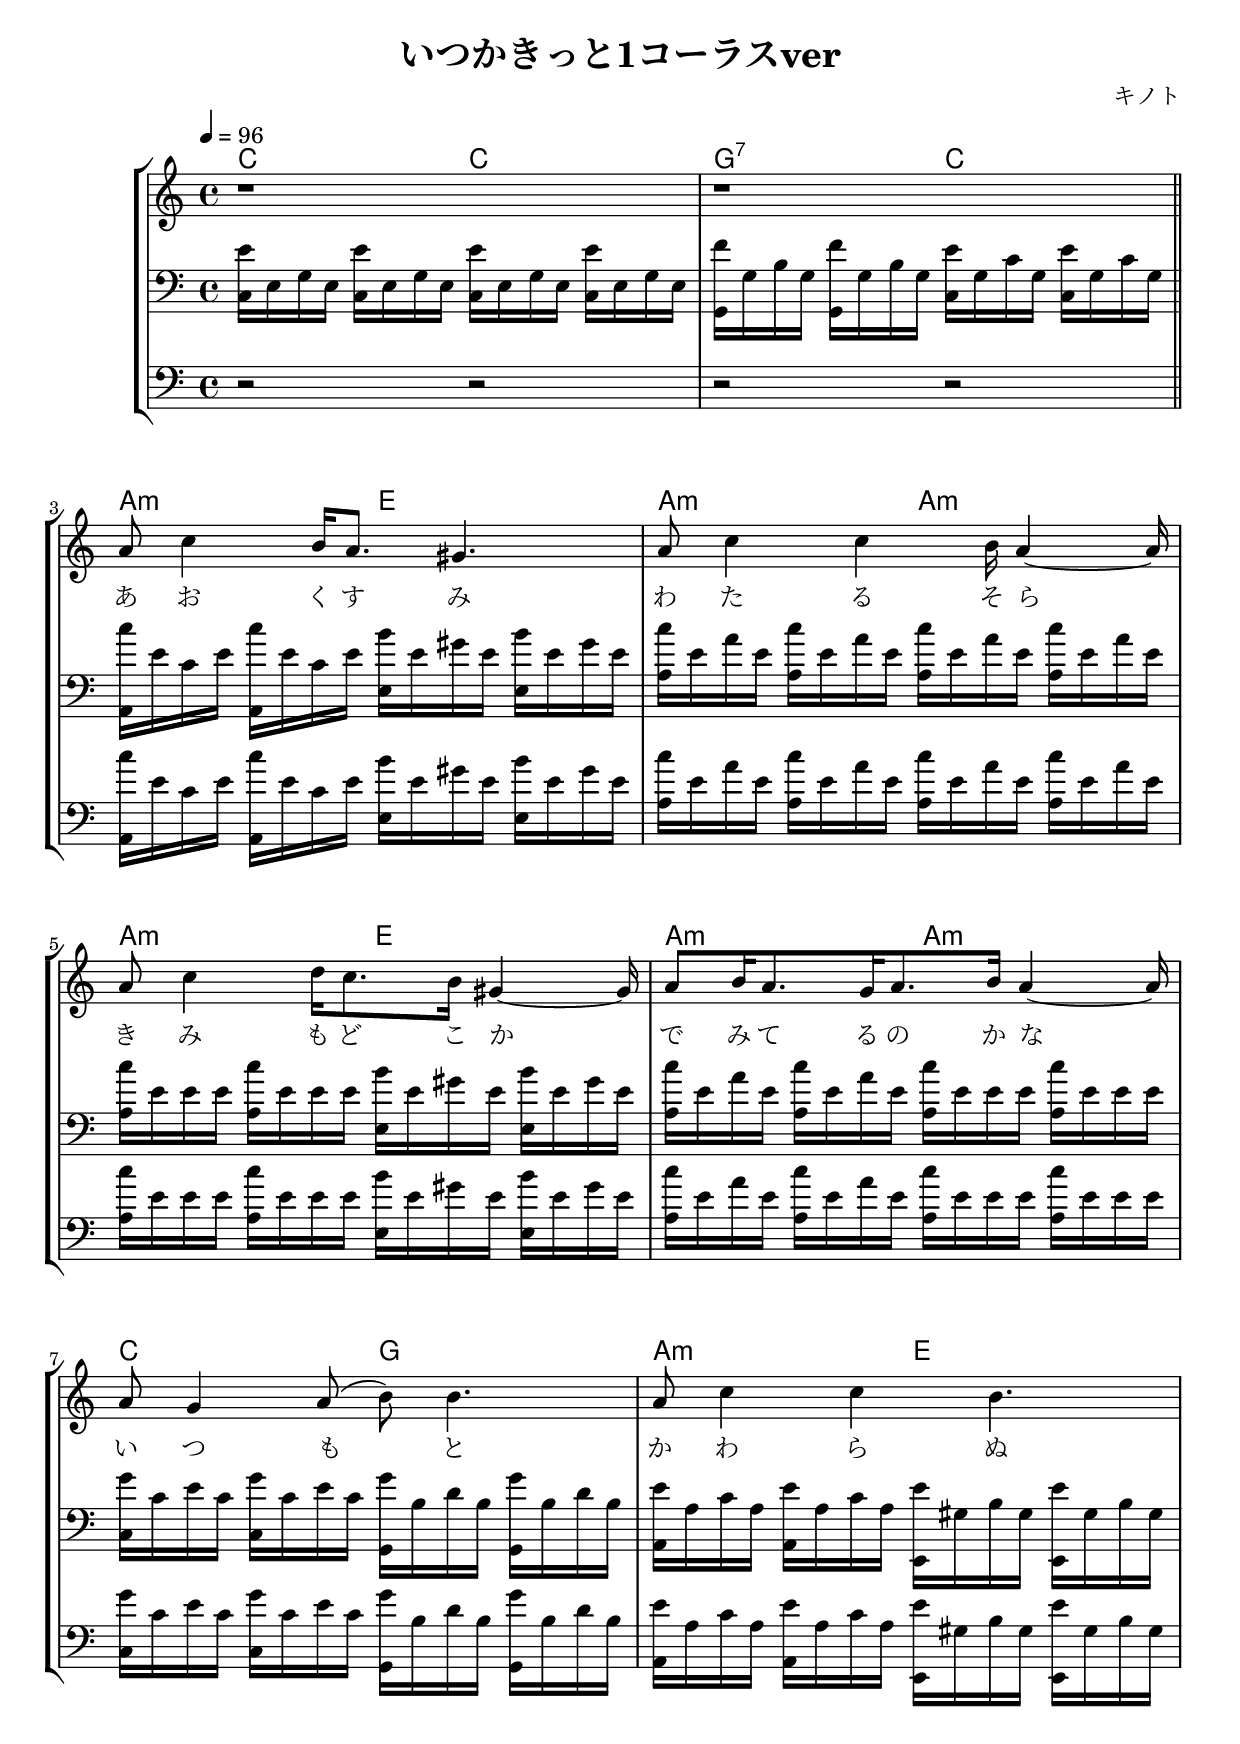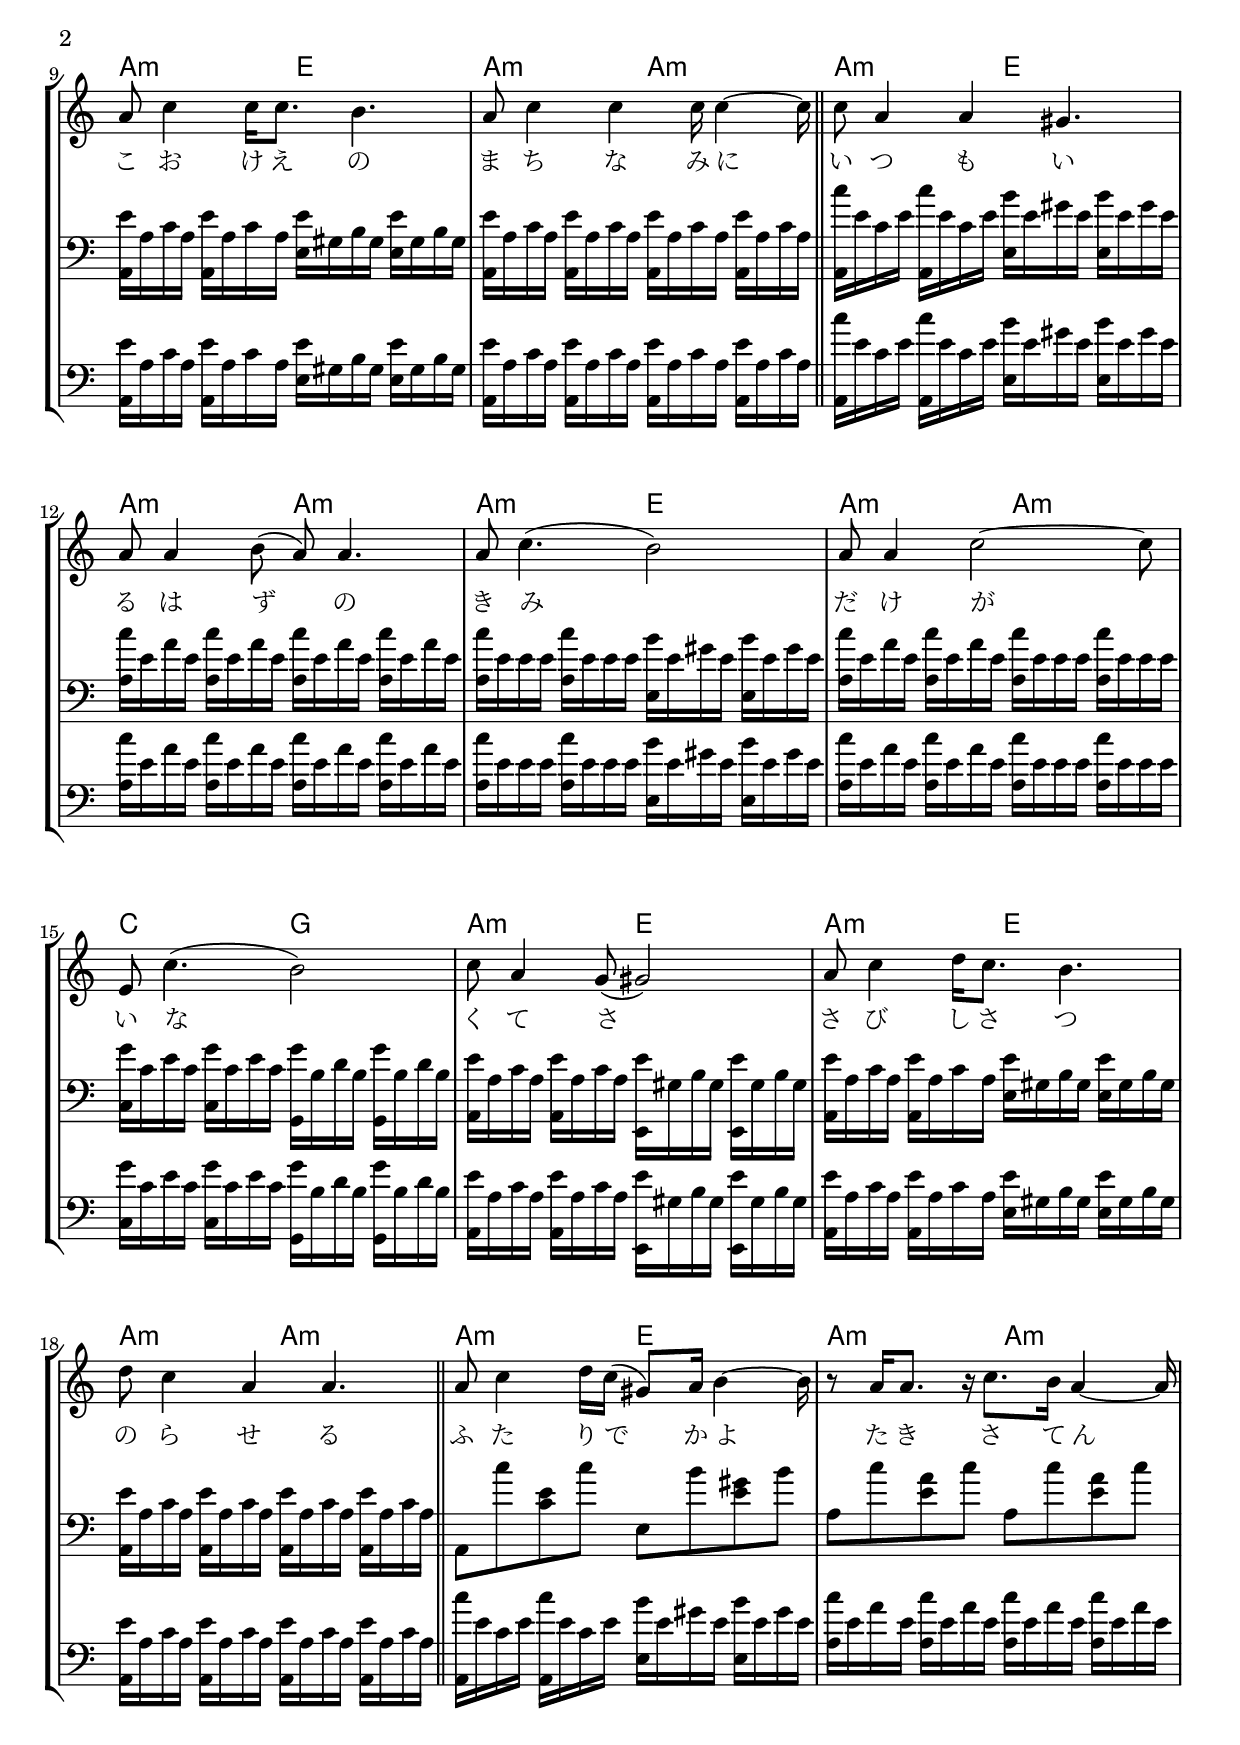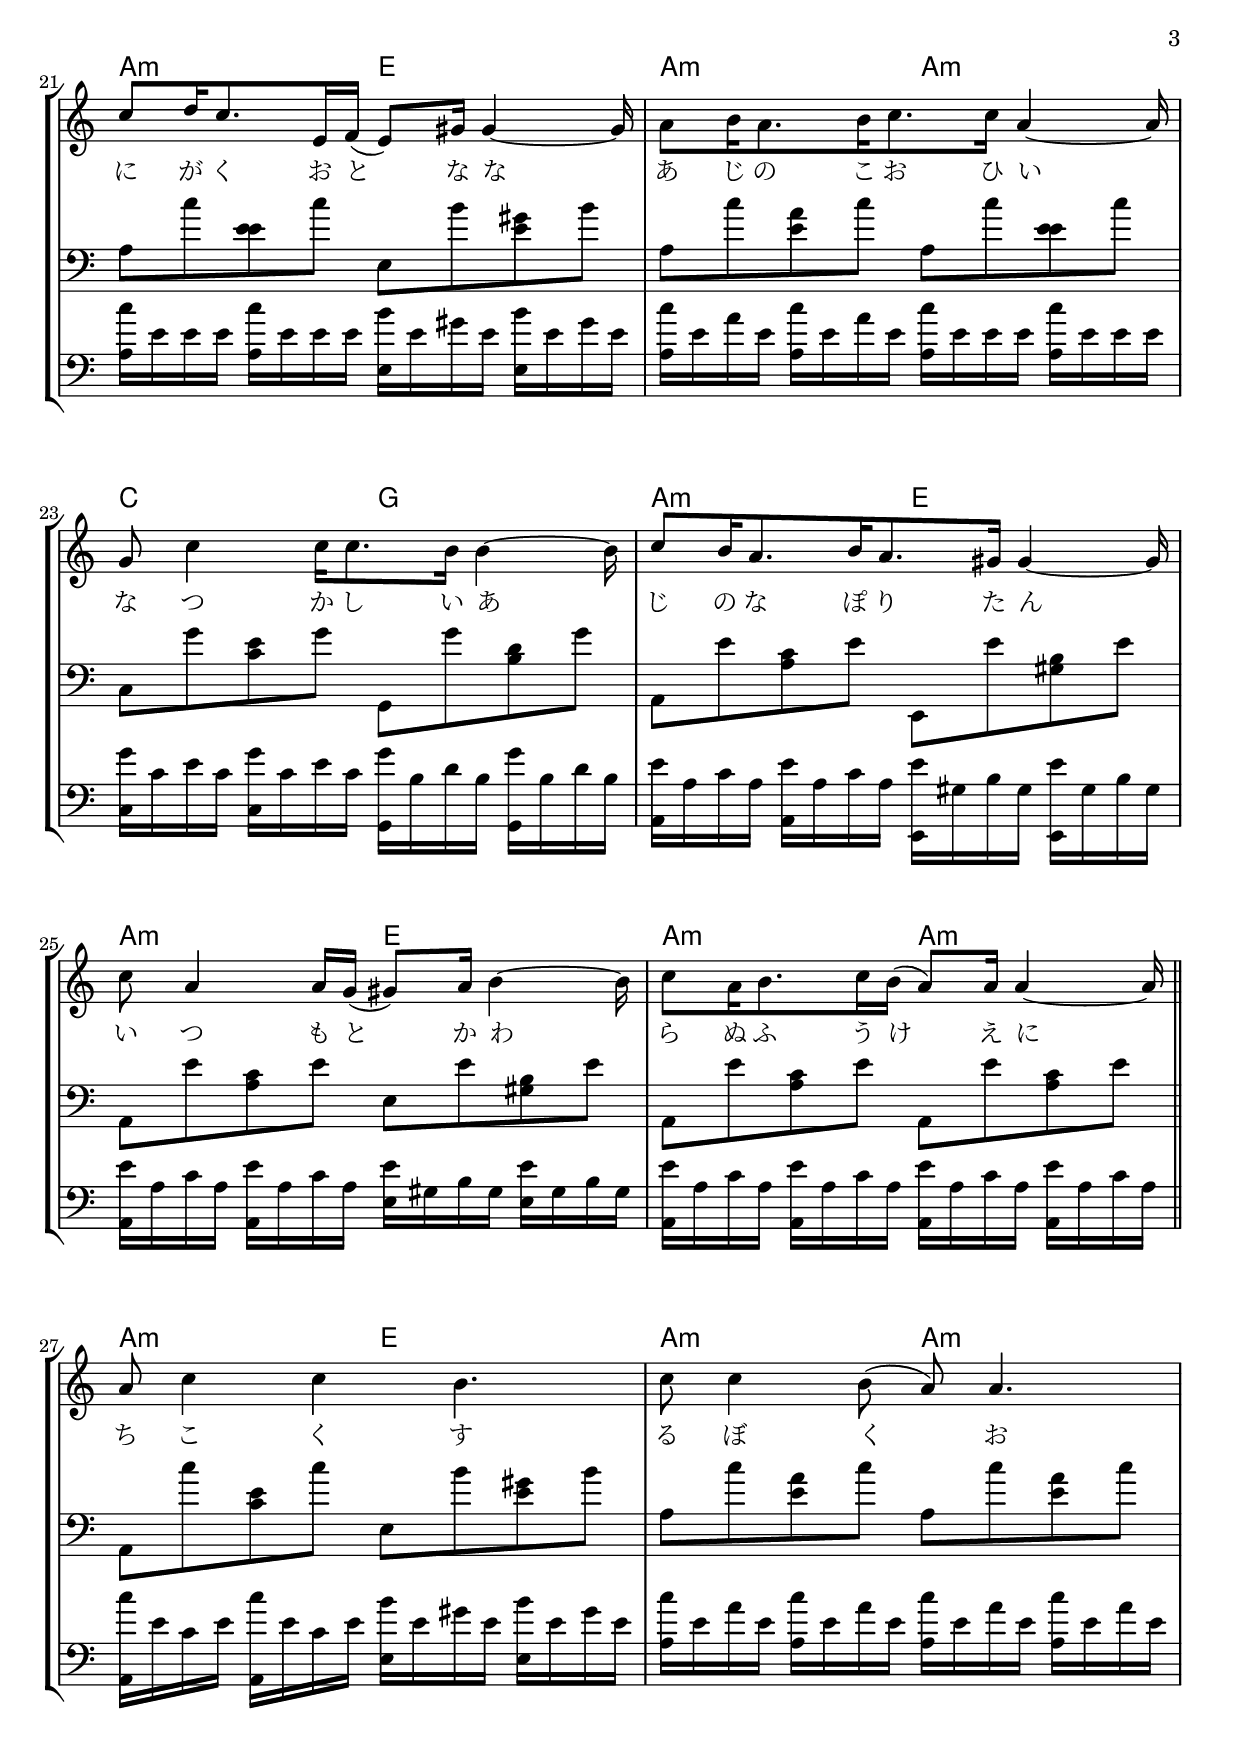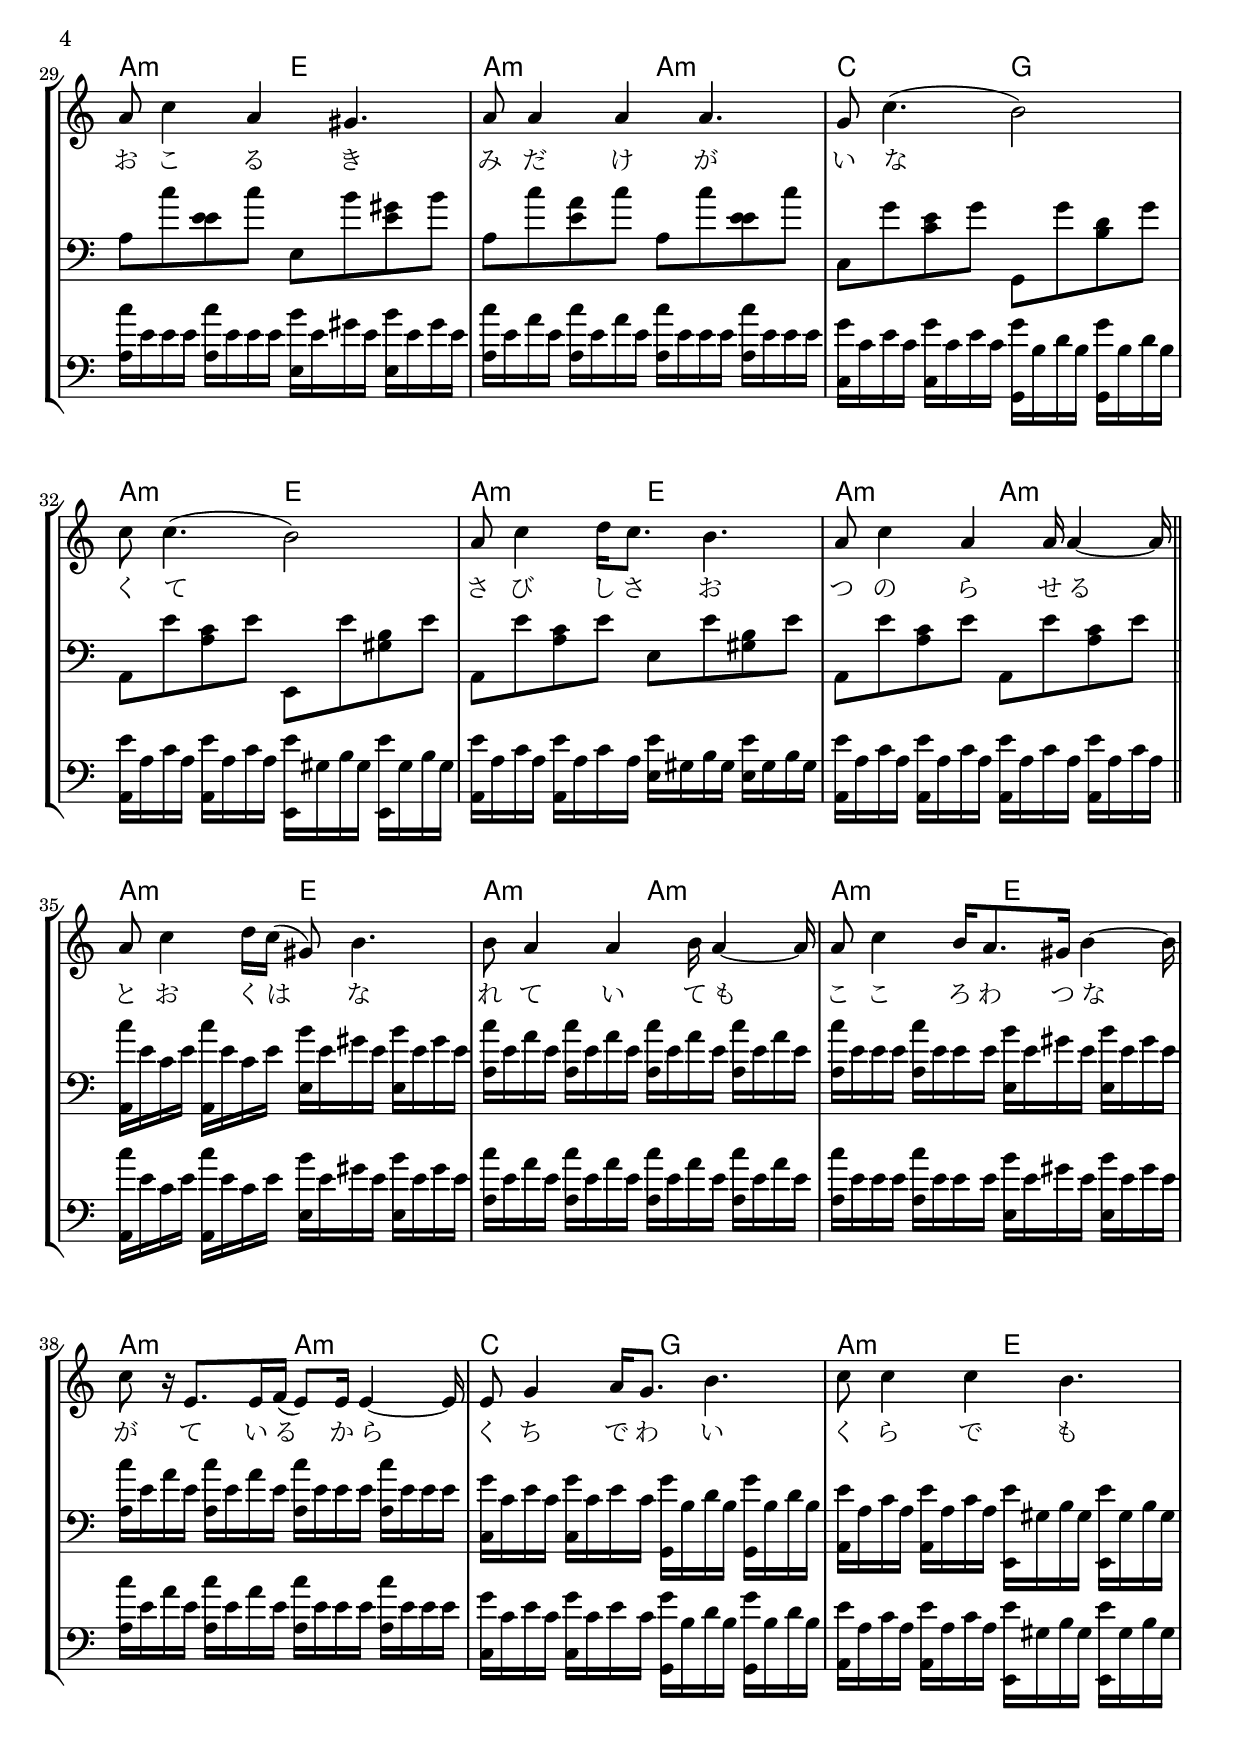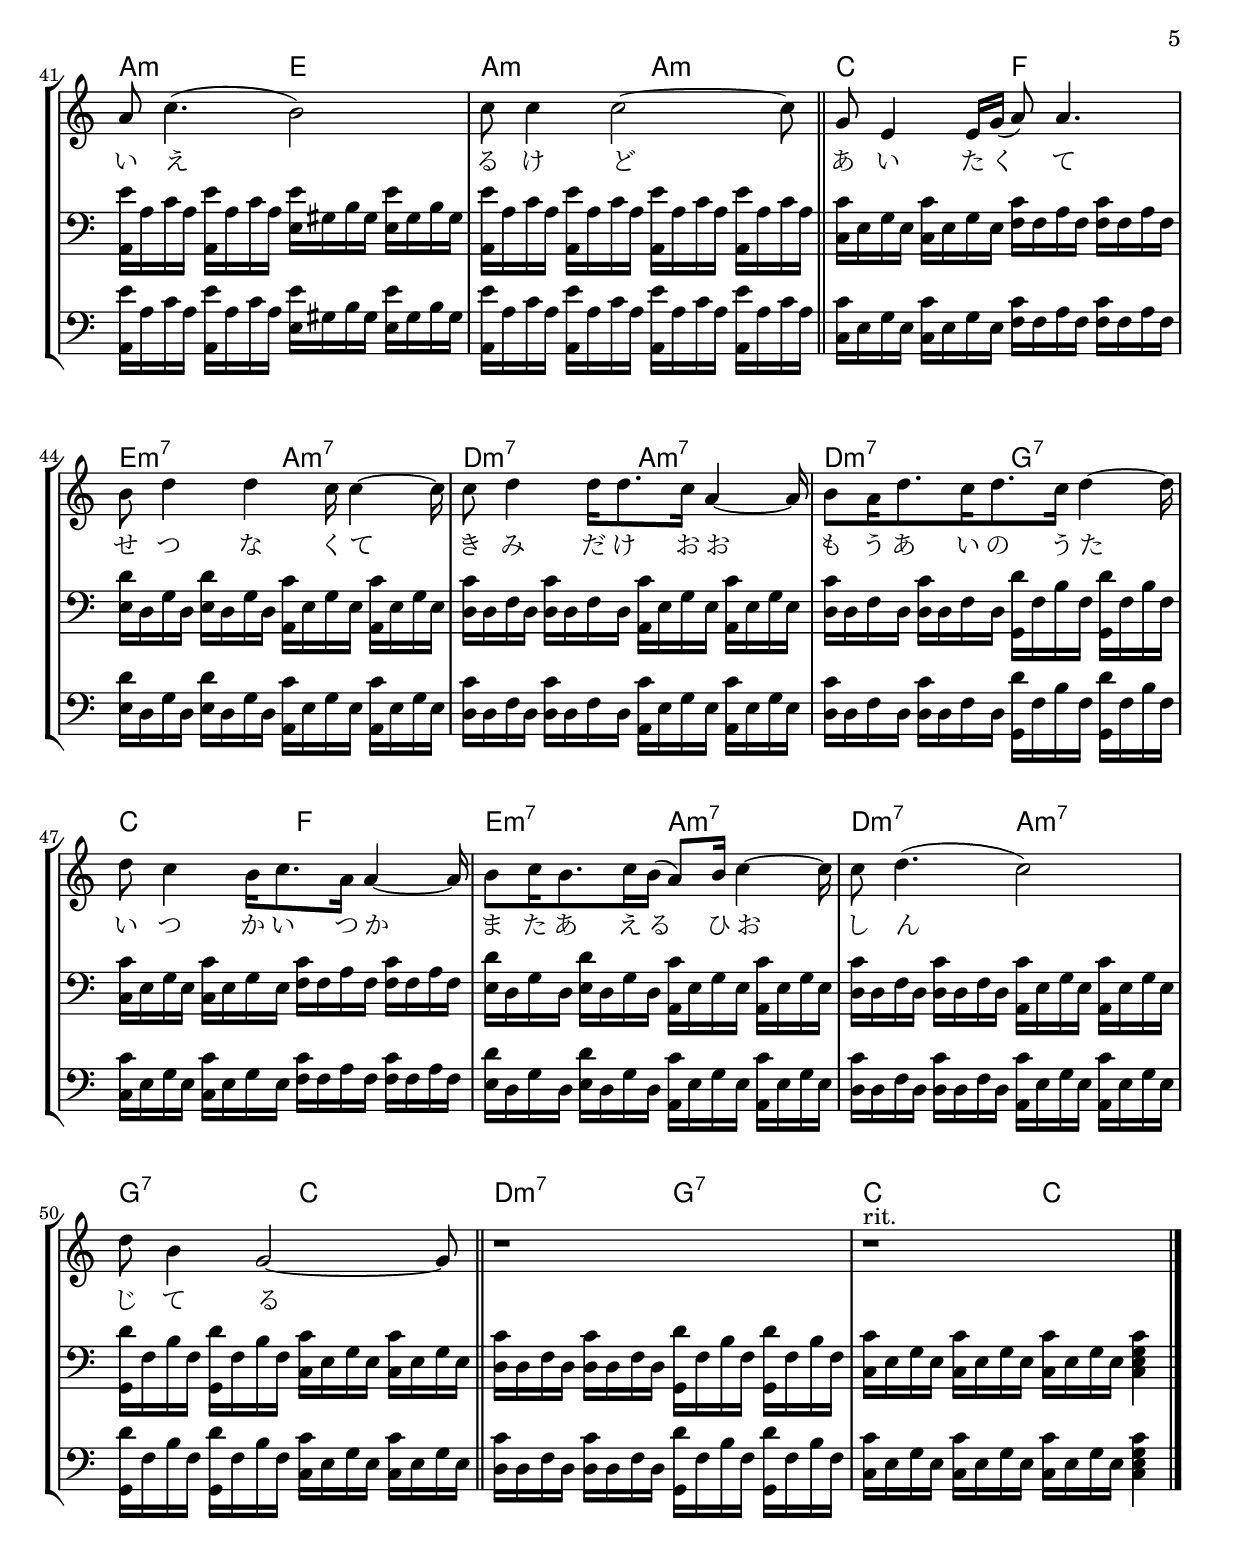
\version "2.12.1"

\header {
	title = \markup {いつかきっと1コーラスver}
	composer = \markup \center-column {キノト}
}

harmony = \chordmode {
	c2 c g:7 c 

	a:m e a:m a:m a:m e a:m a:m c g a:m e a:m e a:m a:m 

	a:m e a:m a:m a:m e a:m a:m c g a:m e a:m e a:m a:m 

	a:m e a:m a:m a:m e a:m a:m c g a:m e a:m e a:m a:m 

	a:m e a:m a:m a:m e a:m a:m c g a:m e a:m e a:m a:m 

	a:m e a:m a:m a:m e a:m a:m c g a:m e a:m e a:m a:m 

	c f e:min7 a:min7 d:min7 a:min7 d:min7 g:7 c f e:min7 a:min7 d:min7 a:min7 g:7 c 

	d:min7 g:7 c c 
}

melody = {
	\key c \major
	\tempo 4 = 96
	r1 | r1   
	\set Staff.midiInstrument = #"mmi0.42"
	 a'8  c''4  b'16  a'8.  gis'4. 
	a'8  c''4  c''4  b'16  a'4~a'16 
	a'8  c''4  d''16  c''8.  b'16  gis'4~gis'16 
	a'8  b'16  a'8.  g'16  a'8.  b'16  a'4~a'16 
	a'8  g'4  a'8  (b'8)  b'4. 
	a'8  c''4  c''4  b'4. 
	a'8  c''4  c''16  c''8.  b'4. 
	a'8  c''4  c''4  c''16  c''4~c''16
	\set Staff.midiInstrument = #"mmi0.48"
	 c''8  a'4  a'4  gis'4. 
	a'8  a'4  b'8  (a'8)  a'4. 
	a'8  c''4.  (b'2) 
	a'8  a'4  c''2~c''8 
	e'8  c''4.  (b'2) 
	c''8  a'4  g'8  (gis'2) 
	a'8  c''4  d''16  c''8.  b'4. 
	d''8  c''4  a'4  a'4.
	\set Staff.midiInstrument = #"mmi0.48"
	 a'8  c''4  d''16  c''16  (gis'8)  a'16  b'4~b'16 
	r8  a'16  a'8.  r16  c''8.  b'16  a'4~a'16 
	c''8  d''16  c''8.  e'16  f'16  (e'8)  gis'16  gis'4~gis'16 
	a'8  b'16  a'8.  b'16  c''8.  c''16  a'4~a'16 
	g'8  c''4  c''16  c''8.  b'16  b'4~b'16 
	c''8  b'16  a'8.  b'16  a'8.  gis'16  gis'4~gis'16 
	c''8  a'4  a'16  g'16  (gis'8)  a'16  b'4~b'16 
	c''8  a'16  b'8.  c''16  b'16  (a'8)  a'16  a'4~a'16
	\set Staff.midiInstrument = #"mmi0.48"
	 a'8  c''4  c''4  b'4. 
	c''8  c''4  b'8  (a'8)  a'4. 
	a'8  c''4  a'4  gis'4. 
	a'8  a'4  a'4  a'4. 
	g'8  c''4.  (b'2) 
	c''8  c''4.  (b'2) 
	a'8  c''4  d''16  c''8.  b'4. 
	a'8  c''4  a'4  a'16  a'4~a'16
	\set Staff.midiInstrument = #"mmi0.42"
	 a'8  c''4  d''16  c''16  (gis'8)  b'4. 
	b'8  a'4  a'4  b'16  a'4~a'16 
	a'8  c''4  b'16  a'8.  gis'16  b'4~b'16 
	c''8  r16  e'8.  e'16  f'16  (e'8)  e'16  e'4~e'16 
	e'8  g'4  a'16  g'8.  b'4. 
	c''8  c''4  c''4  b'4. 
	a'8  c''4.  (b'2) 
	c''8  c''4  c''2~c''8
	\set Staff.midiInstrument = #"mmi0.42"
	 g'8  e'4  e'16  g'16  (a'8)  a'4. 
	b'8  d''4  d''4  c''16  c''4~c''16 
	c''8  d''4  d''16  d''8.  c''16  a'4~a'16 
	b'8  a'16  d''8.  c''16  d''8.  c''16  d''4~d''16 
	d''8  c''4  b'16  c''8.  a'16  a'4~a'16 
	b'8  c''16  b'8.  c''16  b'16  (a'8)  b'16  c''4~c''16 
	c''8  d''4.  (c''2) 
	d''8  b'4  g'2~g'8
	r1 | r1^"rit." \bar "|."
}

words = \lyricmode {
	
	あ  お  く  す  み  わ  た  る  そ  ら  き  み  も  ど  こ  か  で  み  て  る  の  か  な  い  つ  も  と  か  わ  ら  ぬ  こ  お  け  え  の  ま  ち  な  み  に  
	い  つ  も  い  る  は  ず  の  き  み  だ  け  が  い  な  く  て  さ  さ  び  し  さ  つ  の  ら  せ  る  
	ふ  た  り  で  か  よ  た  き  さ  て  ん  に  が  く  お  と  な  な  あ  じ  の  こ  お  ひ  い  な  つ  か  し  い  あ  じ  の  な  ぽ  り  た  ん  い  つ  も  と  か  わ  ら  ぬ  ふ  う  け  え  に  
	ち  こ  く  す  る  ぼ  く  お  お  こ  る  き  み  だ  け  が  い  な  く  て  さ  び  し  さ  お  つ  の  ら  せ  る  
	と  お  く  は  な  れ  て  い  て  も  こ  こ  ろ  わ  つ  な  が  て  い  る  か  ら  く  ち  で  わ  い  く  ら  で  も  い  え  る  け  ど  
	あ  い  た  く  て  せ  つ  な  く  て  き  み  だ  け  お  お  も  う  あ  い  の  う  た  い  つ  か  い  つ  か  ま  た  あ  え  る  ひ  お  し  ん  じ  て  る  
	
}

tempochange = {
	\tempo 4 = 96
	r1 | r1 \bar "||"
	\tempo 4 = 96
	r1 | r1 | r1 | r1 | r1 | r1 | r1 | r1 \bar "||"
	\tempo 4 = 96
	r1 | r1 | r1 | r1 | r1 | r1 | r1 | r1 \bar "||"
	\tempo 4 = 96
	r1 | r1 | r1 | r1 | r1 | r1 | r1 | r1 \bar "||"
	\tempo 4 = 96
	r1 | r1 | r1 | r1 | r1 | r1 | r1 | r1 \bar "||"
	\tempo 4 = 96
	r1 | r1 | r1 | r1 | r1 | r1 | r1 | r1 \bar "||"
	\tempo 4 = 96
	r1 | r1 | r1 | r1 | r1 | r1 | r1 | r1 \bar "||"
	\tempo 4 = 96
	r1 | \tempo 4 = 72 r2 \tempo 4 = 64 r2 \bar "|."
}

mainacc = {
	\clef bass
	\set Staff.midiInstrument = #"Acoustic grand"
	\key c \major
	\tempo 4 = 96
	<c e'>16 e g e <c e'> e g e
	<c e'>16 e g e <c e'> e g e
	<g, f'>16 g b g <g, f'> g b g
	<c e'>16 g c' g <c e'> g c' g
	\bar "||"

	\set Staff.midiInstrument = #"Acoustic grand"
	<a, c''>16 e' c' e' <a, c''> e' c' e'
	<e b'>16 e' gis' e' <e b'> e' gis' e'
	<a c''>16 e' a' e' <a c''> e' a' e'
	<a c''>16 e' a' e' <a c''> e' a' e'
	<a c''>16 e' e' e' <a c''> e' e' e'
	<e b'>16 e' gis' e' <e b'> e' gis' e'
	<a c''>16 e' a' e' <a c''> e' a' e'
	<a c''>16 e' e' e' <a c''> e' e' e'
	<c g'>16 c' e' c' <c g'> c' e' c'
	<g, g'>16 b d' b <g, g'> b d' b
	<a, e'>16 a c' a <a, e'> a c' a
	<e, e'>16 gis b gis <e, e'> gis b gis
	<a, e'>16 a c' a <a, e'> a c' a
	<e e'>16 gis b gis <e e'> gis b gis
	<a, e'>16 a c' a <a, e'> a c' a
	<a, e'>16 a c' a <a, e'> a c' a
	\bar "||"

	\set Staff.midiInstrument = #"Acoustic grand"
	<a, c''>16 e' c' e' <a, c''> e' c' e'
	<e b'>16 e' gis' e' <e b'> e' gis' e'
	<a c''>16 e' a' e' <a c''> e' a' e'
	<a c''>16 e' a' e' <a c''> e' a' e'
	<a c''>16 e' e' e' <a c''> e' e' e'
	<e b'>16 e' gis' e' <e b'> e' gis' e'
	<a c''>16 e' a' e' <a c''> e' a' e'
	<a c''>16 e' e' e' <a c''> e' e' e'
	<c g'>16 c' e' c' <c g'> c' e' c'
	<g, g'>16 b d' b <g, g'> b d' b
	<a, e'>16 a c' a <a, e'> a c' a
	<e, e'>16 gis b gis <e, e'> gis b gis
	<a, e'>16 a c' a <a, e'> a c' a
	<e e'>16 gis b gis <e e'> gis b gis
	<a, e'>16 a c' a <a, e'> a c' a
	<a, e'>16 a c' a <a, e'> a c' a
	\bar "||"

	\set Staff.midiInstrument = #"Acoustic grand"
	a,8 c'' <e' c'> c''
	e8 b' <e' gis'> b'
	a8 c'' <e' a'> c''
	a8 c'' <e' a'> c''
	a8 c'' <e' e'> c''
	e8 b' <e' gis'> b'
	a8 c'' <e' a'> c''
	a8 c'' <e' e'> c''
	c8 g' <c' e'> g'
	g,8 g' <b d'> g'
	a,8 e' <a c'> e'
	e,8 e' <gis b> e'
	a,8 e' <a c'> e'
	e8 e' <gis b> e'
	a,8 e' <a c'> e'
	a,8 e' <a c'> e'
	\bar "||"

	\set Staff.midiInstrument = #"Acoustic grand"
	a,8 c'' <e' c'> c''
	e8 b' <e' gis'> b'
	a8 c'' <e' a'> c''
	a8 c'' <e' a'> c''
	a8 c'' <e' e'> c''
	e8 b' <e' gis'> b'
	a8 c'' <e' a'> c''
	a8 c'' <e' e'> c''
	c8 g' <c' e'> g'
	g,8 g' <b d'> g'
	a,8 e' <a c'> e'
	e,8 e' <gis b> e'
	a,8 e' <a c'> e'
	e8 e' <gis b> e'
	a,8 e' <a c'> e'
	a,8 e' <a c'> e'
	\bar "||"

	\set Staff.midiInstrument = #"Acoustic grand"
	<a, c''>16 e' c' e' <a, c''> e' c' e'
	<e b'>16 e' gis' e' <e b'> e' gis' e'
	<a c''>16 e' a' e' <a c''> e' a' e'
	<a c''>16 e' a' e' <a c''> e' a' e'
	<a c''>16 e' e' e' <a c''> e' e' e'
	<e b'>16 e' gis' e' <e b'> e' gis' e'
	<a c''>16 e' a' e' <a c''> e' a' e'
	<a c''>16 e' e' e' <a c''> e' e' e'
	<c g'>16 c' e' c' <c g'> c' e' c'
	<g, g'>16 b d' b <g, g'> b d' b
	<a, e'>16 a c' a <a, e'> a c' a
	<e, e'>16 gis b gis <e, e'> gis b gis
	<a, e'>16 a c' a <a, e'> a c' a
	<e e'>16 gis b gis <e e'> gis b gis
	<a, e'>16 a c' a <a, e'> a c' a
	<a, e'>16 a c' a <a, e'> a c' a
	\bar "||"

	\set Staff.midiInstrument = #"Acoustic grand"
	<c c'>16 e g e <c c'> e g e
	<f c'>16 f a f <f c'> f a f
	<e d'>16 d g d <e d'> d g d
	<a, c'>16 e g e <a, c'> e g e
	<d c'>16 d f d <d c'> d f d
	<a, c'>16 e g e <a, c'> e g e
	<d c'>16 d f d <d c'> d f d
	<g, d'>16 f b f <g, d'> f b f
	<c c'>16 e g e <c c'> e g e
	<f c'>16 f a f <f c'> f a f
	<e d'>16 d g d <e d'> d g d
	<a, c'>16 e g e <a, c'> e g e
	<d c'>16 d f d <d c'> d f d
	<a, c'>16 e g e <a, c'> e g e
	<g, d'>16 f b f <g, d'> f b f
	<c c'>16 e g e <c c'> e g e
	\bar "||"

	\set Staff.midiInstrument = #"Acoustic grand"
	<d c'>16 d f d <d c'> d f d
	<g, d'>16 f b f <g, d'> f b f
	<c c'>16 e g e <c c'> e g e
	<c c'>16 e g e <c e g c'>4
	\bar "|."
}

subacc = {
	\clef bass
	\set Staff.midiInstrument = #"Acoustic grand"
	\key c \major
	\tempo 4 = 96
	r2
	r2
	r2
	r2
	\bar "||"

	\set Staff.midiInstrument = #"Flute"
	<a, c''>16 e' c' e' <a, c''> e' c' e'
	<e b'>16 e' gis' e' <e b'> e' gis' e'
	<a c''>16 e' a' e' <a c''> e' a' e'
	<a c''>16 e' a' e' <a c''> e' a' e'
	<a c''>16 e' e' e' <a c''> e' e' e'
	<e b'>16 e' gis' e' <e b'> e' gis' e'
	<a c''>16 e' a' e' <a c''> e' a' e'
	<a c''>16 e' e' e' <a c''> e' e' e'
	<c g'>16 c' e' c' <c g'> c' e' c'
	<g, g'>16 b d' b <g, g'> b d' b
	<a, e'>16 a c' a <a, e'> a c' a
	<e, e'>16 gis b gis <e, e'> gis b gis
	<a, e'>16 a c' a <a, e'> a c' a
	<e e'>16 gis b gis <e e'> gis b gis
	<a, e'>16 a c' a <a, e'> a c' a
	<a, e'>16 a c' a <a, e'> a c' a
	\bar "||"

	\set Staff.midiInstrument = #"Flute"
	<a, c''>16 e' c' e' <a, c''> e' c' e'
	<e b'>16 e' gis' e' <e b'> e' gis' e'
	<a c''>16 e' a' e' <a c''> e' a' e'
	<a c''>16 e' a' e' <a c''> e' a' e'
	<a c''>16 e' e' e' <a c''> e' e' e'
	<e b'>16 e' gis' e' <e b'> e' gis' e'
	<a c''>16 e' a' e' <a c''> e' a' e'
	<a c''>16 e' e' e' <a c''> e' e' e'
	<c g'>16 c' e' c' <c g'> c' e' c'
	<g, g'>16 b d' b <g, g'> b d' b
	<a, e'>16 a c' a <a, e'> a c' a
	<e, e'>16 gis b gis <e, e'> gis b gis
	<a, e'>16 a c' a <a, e'> a c' a
	<e e'>16 gis b gis <e e'> gis b gis
	<a, e'>16 a c' a <a, e'> a c' a
	<a, e'>16 a c' a <a, e'> a c' a
	\bar "||"

	\set Staff.midiInstrument = #"Flute"
	<a, c''>16 e' c' e' <a, c''> e' c' e'
	<e b'>16 e' gis' e' <e b'> e' gis' e'
	<a c''>16 e' a' e' <a c''> e' a' e'
	<a c''>16 e' a' e' <a c''> e' a' e'
	<a c''>16 e' e' e' <a c''> e' e' e'
	<e b'>16 e' gis' e' <e b'> e' gis' e'
	<a c''>16 e' a' e' <a c''> e' a' e'
	<a c''>16 e' e' e' <a c''> e' e' e'
	<c g'>16 c' e' c' <c g'> c' e' c'
	<g, g'>16 b d' b <g, g'> b d' b
	<a, e'>16 a c' a <a, e'> a c' a
	<e, e'>16 gis b gis <e, e'> gis b gis
	<a, e'>16 a c' a <a, e'> a c' a
	<e e'>16 gis b gis <e e'> gis b gis
	<a, e'>16 a c' a <a, e'> a c' a
	<a, e'>16 a c' a <a, e'> a c' a
	\bar "||"

	\set Staff.midiInstrument = #"Flute"
	<a, c''>16 e' c' e' <a, c''> e' c' e'
	<e b'>16 e' gis' e' <e b'> e' gis' e'
	<a c''>16 e' a' e' <a c''> e' a' e'
	<a c''>16 e' a' e' <a c''> e' a' e'
	<a c''>16 e' e' e' <a c''> e' e' e'
	<e b'>16 e' gis' e' <e b'> e' gis' e'
	<a c''>16 e' a' e' <a c''> e' a' e'
	<a c''>16 e' e' e' <a c''> e' e' e'
	<c g'>16 c' e' c' <c g'> c' e' c'
	<g, g'>16 b d' b <g, g'> b d' b
	<a, e'>16 a c' a <a, e'> a c' a
	<e, e'>16 gis b gis <e, e'> gis b gis
	<a, e'>16 a c' a <a, e'> a c' a
	<e e'>16 gis b gis <e e'> gis b gis
	<a, e'>16 a c' a <a, e'> a c' a
	<a, e'>16 a c' a <a, e'> a c' a
	\bar "||"

	\set Staff.midiInstrument = #"Flute"
	<a, c''>16 e' c' e' <a, c''> e' c' e'
	<e b'>16 e' gis' e' <e b'> e' gis' e'
	<a c''>16 e' a' e' <a c''> e' a' e'
	<a c''>16 e' a' e' <a c''> e' a' e'
	<a c''>16 e' e' e' <a c''> e' e' e'
	<e b'>16 e' gis' e' <e b'> e' gis' e'
	<a c''>16 e' a' e' <a c''> e' a' e'
	<a c''>16 e' e' e' <a c''> e' e' e'
	<c g'>16 c' e' c' <c g'> c' e' c'
	<g, g'>16 b d' b <g, g'> b d' b
	<a, e'>16 a c' a <a, e'> a c' a
	<e, e'>16 gis b gis <e, e'> gis b gis
	<a, e'>16 a c' a <a, e'> a c' a
	<e e'>16 gis b gis <e e'> gis b gis
	<a, e'>16 a c' a <a, e'> a c' a
	<a, e'>16 a c' a <a, e'> a c' a
	\bar "||"

	\set Staff.midiInstrument = #"Flute"
	<c c'>16 e g e <c c'> e g e
	<f c'>16 f a f <f c'> f a f
	<e d'>16 d g d <e d'> d g d
	<a, c'>16 e g e <a, c'> e g e
	<d c'>16 d f d <d c'> d f d
	<a, c'>16 e g e <a, c'> e g e
	<d c'>16 d f d <d c'> d f d
	<g, d'>16 f b f <g, d'> f b f
	<c c'>16 e g e <c c'> e g e
	<f c'>16 f a f <f c'> f a f
	<e d'>16 d g d <e d'> d g d
	<a, c'>16 e g e <a, c'> e g e
	<d c'>16 d f d <d c'> d f d
	<a, c'>16 e g e <a, c'> e g e
	<g, d'>16 f b f <g, d'> f b f
	<c c'>16 e g e <c c'> e g e
	\bar "||"

	\set Staff.midiInstrument = #"Flute"
	<d c'>16 d f d <d c'> d f d
	<g, d'>16 f b f <g, d'> f b f
	<c c'>16 e g e <c c'> e g e
	<c c'>16 e g e <c e g c'>4
	\bar "|."
}

percA = {
	\drummode {
	r1 |r1 \bar "||"
	r1 |r1 |r1 |r1 |r1 |r1 |r1 |r1 \bar "||"
	r1 |r1 |r1 |r1 |r1 |r1 |r1 |r1 \bar "||"
	r1 |r1 |r1 |r1 |r1 |r1 |r1 |r1 \bar "||"
	r1 |r1 |r1 |r1 |r1 |r1 |r1 |r1 \bar "||"
	r1 |r1 |r1 |r1 |r1 |r1 |r1 |r1 \bar "||"
	r1 |r1 |r1 |r1 |r1 |r1 |r1 |r1 \bar "||"
	r1 |r1 \bar "|."
	}
}

percB = {
	\drummode {
	r1 |r1 \bar "||"
	r1 |r1 |r1 |r1 |r1 |r1 |r1 |r1 \bar "||"
	r1 |r1 |r1 |r1 |r1 |r1 |r1 |r1 \bar "||"
	r1 |r1 |r1 |r1 |r1 |r1 |r1 |r1 \bar "||"
	r1 |r1 |r1 |r1 |r1 |r1 |r1 |r1 \bar "||"
	r1 |r1 |r1 |r1 |r1 |r1 |r1 |r1 \bar "||"
	r1 |r1 |r1 |r1 |r1 |r1 |r1 |r1 \bar "||"
	r1 |r1 \bar "|."
	}
}

percC = {
	\drummode {
	r1 |r1 \bar "||"
	r1 |r1 |r1 |r1 |r1 |r1 |r1 |r1 \bar "||"
	r1 |r1 |r1 |r1 |r1 |r1 |r1 |r1 \bar "||"
	r1 |r1 |r1 |r1 |r1 |r1 |r1 |r1 \bar "||"
	r1 |r1 |r1 |r1 |r1 |r1 |r1 |r1 \bar "||"
	r1 |r1 |r1 |r1 |r1 |r1 |r1 |r1 \bar "||"
	r1 |r1 |r1 |r1 |r1 |r1 |r1 |r1 \bar "||"
	r1 |r1 \bar "|."
	}
}

percD = {
	\drummode {
	r1 |r1 \bar "||"
	r1 |r1 |r1 |r1 |r1 |r1 |r1 |r1 \bar "||"
	r1 |r1 |r1 |r1 |r1 |r1 |r1 |r1 \bar "||"
	r1 |r1 |r1 |r1 |r1 |r1 |r1 |r1 \bar "||"
	r1 |r1 |r1 |r1 |r1 |r1 |r1 |r1 \bar "||"
	r1 |r1 |r1 |r1 |r1 |r1 |r1 |r1 \bar "||"
	r1 |r1 |r1 |r1 |r1 |r1 |r1 |r1 \bar "||"
	r1 |r1 \bar "|."
	}
}

percE = {
	\drummode {
	r1 |r1 \bar "||"
	r1 |r1 |r1 |r1 |r1 |r1 |r1 |r1 \bar "||"
	r1 |r1 |r1 |r1 |r1 |r1 |r1 |r1 \bar "||"
	r1 |r1 |r1 |r1 |r1 |r1 |r1 |r1 \bar "||"
	r1 |r1 |r1 |r1 |r1 |r1 |r1 |r1 \bar "||"
	r1 |r1 |r1 |r1 |r1 |r1 |r1 |r1 \bar "||"
	r1 |r1 |r1 |r1 |r1 |r1 |r1 |r1 \bar "||"
	r1 |r1 \bar "|."
	}
}

\score {
	<<
		\new StaffGroup <<
			\new ChordNames {\harmony}
			\new Voice = "melody" {\melody}
			\new Lyrics \lyricsto "melody" \words
			\new Staff = "mainacc" {\mainacc}
			\new Staff = "subacc" {\subacc}
		>>
	>>
	\layout { }
}
